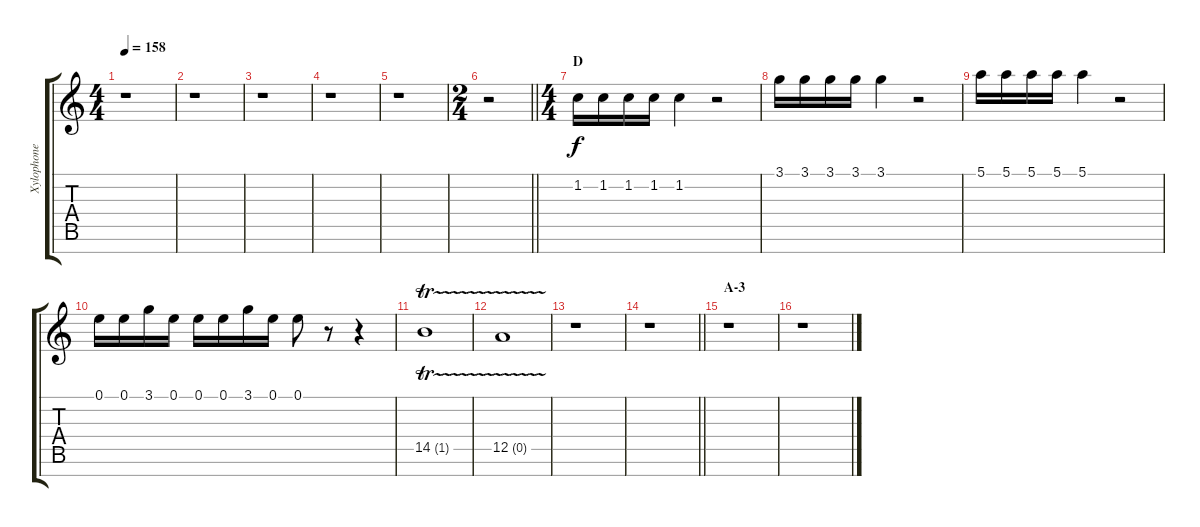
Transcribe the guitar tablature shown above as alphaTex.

\track ("Xylophone" "Xylophone") {instrument vibraphone}
\staff {score tabs}
\tuning (E5 B4 G4 D4 A3 E3 B2) {hide}
\ts (4 4)
\tempo 158
\clef g2
\ks c
r.1{dy f} |
r.1 |
r.1 |
r.1 |
r.1 |
\ts (2 4)
\barLineRight lightlight
r.2 |
\ts (4 4)
\section ("" "D")
1.2.16 1.2.16 1.2.16 1.2.16 1.2.4 r.2 |
3.1.16 3.1.16 3.1.16 3.1.16 3.1.4 r.2 |
5.1.16 5.1.16 5.1.16 5.1.16 5.1.4 r.2 |
0.1.16 0.1.16 3.1.16 0.1.16 0.1.16 0.1.16 3.1.16 0.1.16 0.1.8 r.8 r.4 |
14.5{tr (1 32)}.1 |
12.5{tr (0 32)}.1 |
r.1 |
\barLineRight lightlight
r.1 |
\section ("" "A-3")
r.1 |
r.1
